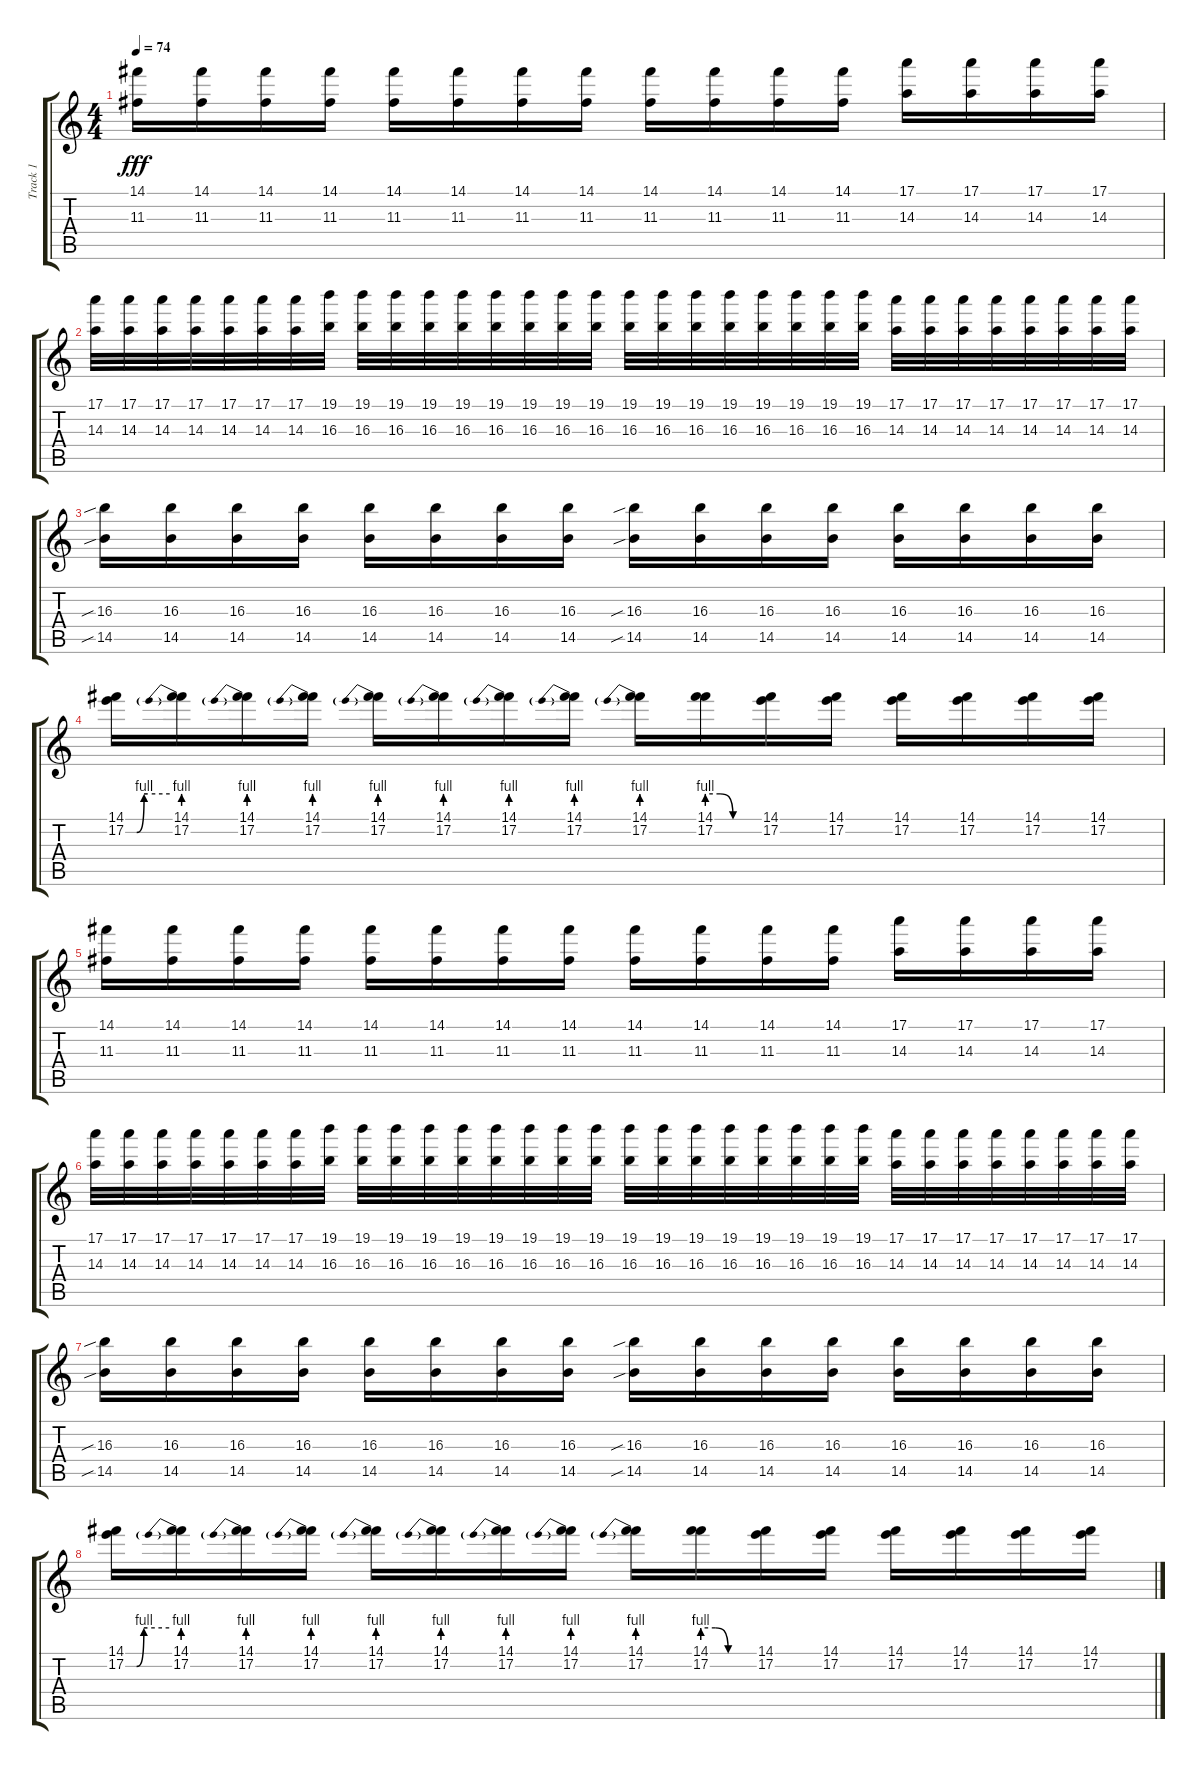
\track ("Track 1" "Track 1") {instrument electricguitarclean}
\staff {score tabs}
\tuning (E4 B3 G3 D3 A2 E2) {hide}
\ts (4 4)
\tempo 74
\clef g2
\ks c
(14.1 11.3).16{dy fff} (14.1 11.3).16 (14.1 11.3).16 (14.1 11.3).16 (14.1 11.3).16 (14.1 11.3).16 (14.1 11.3).16 (14.1 11.3).16 (14.1 11.3).16 (14.1 11.3).16 (14.1 11.3).16 (14.1 11.3).16 (17.1 14.3).16 (17.1 14.3).16 (17.1 14.3).16 (17.1 14.3).16 |
(17.1 14.3).32 (17.1 14.3).32 (17.1 14.3).32 (17.1 14.3).32 (17.1 14.3).32 (17.1 14.3).32 (17.1 14.3).32 (19.1 16.3).32 (19.1 16.3).32 (19.1 16.3).32 (19.1 16.3).32 (19.1 16.3).32 (19.1 16.3).32 (19.1 16.3).32 (19.1 16.3).32 (19.1 16.3).32 (19.1 16.3).32 (19.1 16.3).32 (19.1 16.3).32 (19.1 16.3).32 (19.1 16.3).32 (19.1 16.3).32 (19.1 16.3).32 (19.1 16.3).32 (17.1 14.3).32 (17.1 14.3).32 (17.1 14.3).32 (17.1 14.3).32 (17.1 14.3).32 (17.1 14.3).32 (17.1 14.3).32 (17.1 14.3).32 |
(16.3{sib} 14.5{sib}).16 (16.3 14.5).16 (16.3 14.5).16 (16.3 14.5).16 (16.3 14.5).16 (16.3 14.5).16 (16.3 14.5).16 (16.3 14.5).16 (16.3{sib} 14.5{sib}).16 (16.3 14.5).16 (16.3 14.5).16 (16.3 14.5).16 (16.3 14.5).16 (16.3 14.5).16 (16.3 14.5).16 (16.3 14.5).16 |
(14.1 17.2{be (custom 0 0 15 0 25 4 30 4 60 4)}).16 (14.1 17.2{be (prebend 0 4 60 4)}).16 (14.1 17.2{be (prebend 0 4 60 4)}).16 (14.1 17.2{be (prebend 0 4 60 4)}).16 (14.1 17.2{be (prebend 0 4 60 4)}).16 (14.1 17.2{be (prebend 0 4 60 4)}).16 (14.1 17.2{be (prebend 0 4 60 4)}).16 (14.1 17.2{be (prebend 0 4 60 4)}).16 (14.1 17.2{be (prebend 0 4 60 4)}).16 (14.1 17.2{be (custom 0 4 15 4 30 0 60 0)}).16 (14.1 17.2).16 (14.1 17.2).16 (14.1 17.2).16 (14.1 17.2).16 (14.1 17.2).16 (14.1 17.2).16 |
(14.1 11.3).16 (14.1 11.3).16 (14.1 11.3).16 (14.1 11.3).16 (14.1 11.3).16 (14.1 11.3).16 (14.1 11.3).16 (14.1 11.3).16 (14.1 11.3).16 (14.1 11.3).16 (14.1 11.3).16 (14.1 11.3).16 (17.1 14.3).16 (17.1 14.3).16 (17.1 14.3).16 (17.1 14.3).16 |
(17.1 14.3).32 (17.1 14.3).32 (17.1 14.3).32 (17.1 14.3).32 (17.1 14.3).32 (17.1 14.3).32 (17.1 14.3).32 (19.1 16.3).32 (19.1 16.3).32 (19.1 16.3).32 (19.1 16.3).32 (19.1 16.3).32 (19.1 16.3).32 (19.1 16.3).32 (19.1 16.3).32 (19.1 16.3).32 (19.1 16.3).32 (19.1 16.3).32 (19.1 16.3).32 (19.1 16.3).32 (19.1 16.3).32 (19.1 16.3).32 (19.1 16.3).32 (19.1 16.3).32 (17.1 14.3).32 (17.1 14.3).32 (17.1 14.3).32 (17.1 14.3).32 (17.1 14.3).32 (17.1 14.3).32 (17.1 14.3).32 (17.1 14.3).32 |
(16.3{sib} 14.5{sib}).16 (16.3 14.5).16 (16.3 14.5).16 (16.3 14.5).16 (16.3 14.5).16 (16.3 14.5).16 (16.3 14.5).16 (16.3 14.5).16 (16.3{sib} 14.5{sib}).16 (16.3 14.5).16 (16.3 14.5).16 (16.3 14.5).16 (16.3 14.5).16 (16.3 14.5).16 (16.3 14.5).16 (16.3 14.5).16 |
(14.1 17.2{be (custom 0 0 15 0 25 4 30 4 60 4)}).16 (14.1 17.2{be (prebend 0 4 60 4)}).16 (14.1 17.2{be (prebend 0 4 60 4)}).16 (14.1 17.2{be (prebend 0 4 60 4)}).16 (14.1 17.2{be (prebend 0 4 60 4)}).16 (14.1 17.2{be (prebend 0 4 60 4)}).16 (14.1 17.2{be (prebend 0 4 60 4)}).16 (14.1 17.2{be (prebend 0 4 60 4)}).16 (14.1 17.2{be (prebend 0 4 60 4)}).16 (14.1 17.2{be (custom 0 4 15 4 30 0 60 0)}).16 (14.1 17.2).16 (14.1 17.2).16 (14.1 17.2).16 (14.1 17.2).16 (14.1 17.2).16 (14.1 17.2).16
